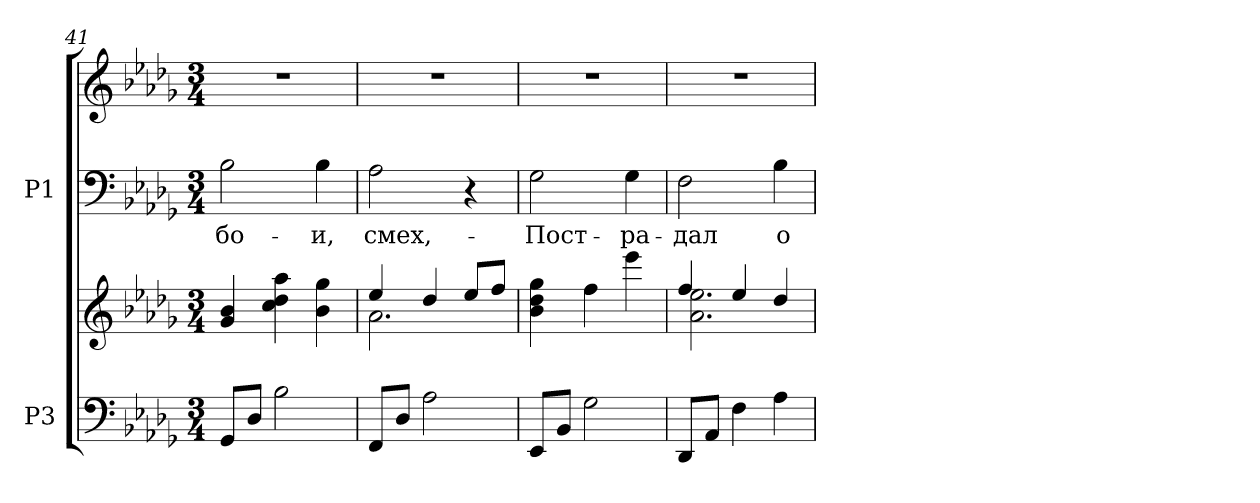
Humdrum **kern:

**kern	**kern	**kern	**text	**kern
*part2	*part2	*part1	*part1	*part1
*staff4	*staff3	*staff2	*staff2	*staff1
*I"P3	*	*I"P1	*	*
*clefF4	*clefG2	*clefF4	*	*clefG2
*k[b-e-a-d-g-]	*k[b-e-a-d-g-]	*k[b-e-a-d-g-]	*	*k[b-e-a-d-g-]
*b-:	*b-:	*b-:	*	*b-:
*M3/4	*M3/4	*M3/4	*	*M3/4
=41	=41	=41	=41	=41
!	!	!	!LO:LY:a:color=#000000	!LO:N:vis=1
8GG-i/L	4g-i/ 4b-i	2B-i\	-бо-	2.r
8D-i/J	.	.	.	.
2B-i\	4cci\ 4dd-i 4aa-i	.	.	.
!	!	!	!LO:LY:a:color=#000000	!
.	4b-i\ 4gg-i	4B-i\	-и,	.
=42	=42	=42	=42	=42
*	*^	*	*	*
!	!	!	!	!LO:LY:a:color=#000000	!LO:N:vis=1
8FFi/L	4ee-i/	2.a-i\	2A-i\	смех,-	2.r
8D-i/J	.	.	.	.	.
2A-i\	4dd-i/	.	.	.	.
.	8ee-i/L	.	4r	.	.
.	8ffi/J	.	.	.	.
*	*v	*v	*	*	*
=43	=43	=43	=43	=43
!	!	!	!LO:LY:a:color=#000000	!LO:N:vis=1
8EE-i/L	4b-i\ 4dd-i 4gg-i	2G-i\	-Пост-	2.r
8BB-i/J	.	.	.	.
2G-i\	4ffi\	.	.	.
!	!	!	!LO:LY:a:color=#000000	!
.	4eee-i\	4G-i\	-ра-	.
=44	=44	=44	=44	=44
*	*^	*	*	*
!	!	!	!	!LO:LY:a:color=#000000	!LO:N:vis=1
8DD-i/L	4ffi/	2.a-i\ 2.ee-i	2Fi\	-дал	2.r
8AA-i/J	.	.	.	.	.
4Fi\	4ee-i/	.	.	.	.
!	!	!	!	!LO:LY:a:color=#000000	!
4A-i\	4dd-i/	.	4B-i\	о-	.
*	*v	*v	*	*	*
=	=	=	=	=
*-	*-	*-	*-	*-
